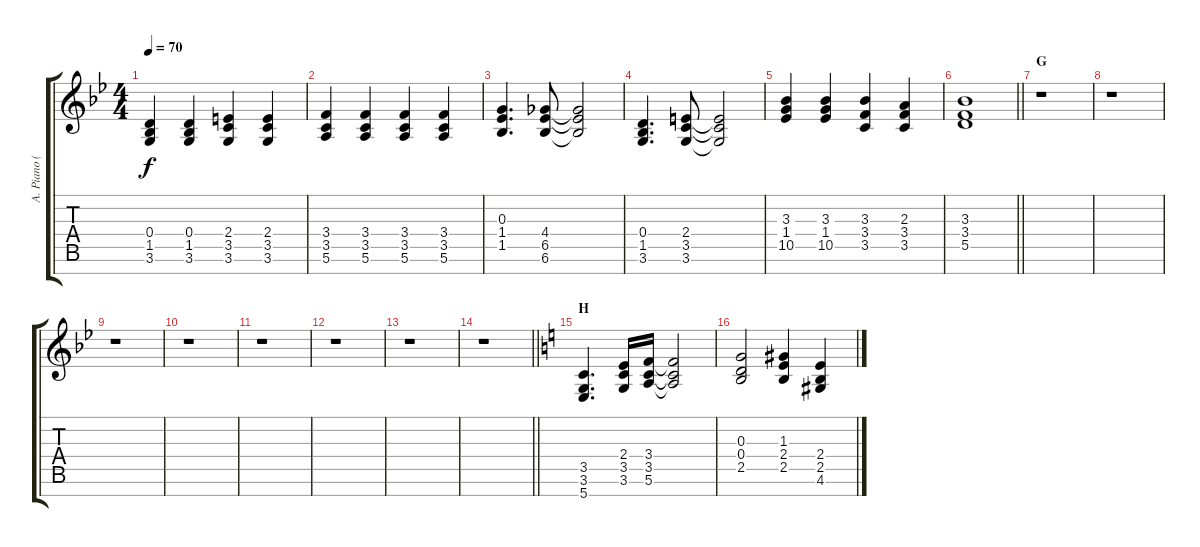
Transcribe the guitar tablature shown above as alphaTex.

\track ("A. Piano (Right Hand)" "A. Piano (") {instrument acousticgrandpiano}
\staff {score tabs}
\tuning (E5 B4 G4 D4 A3 E3 B2) {hide}
\ts (4 4)
\tempo 70
\clef g2
\ks bb
(0.4 1.5 3.6).4{dy f} (0.4 1.5 3.6).4 (2.4 3.5 3.6).4 (2.4 3.5 3.6).4 |
(3.4 3.5 5.6).4 (3.4 3.5 5.6).4 (3.4 3.5 5.6).4 (3.4 3.5 5.6).4 |
(0.3 1.4 1.5).4{d} (4.4 6.5 6.6).8 (4.4{t} 6.5{t} 6.6{t}).2 |
(0.4 1.5 3.6).4{d} (2.4 3.5 3.6).8 (2.4{t} 3.5{t} 3.6{t}).2 |
(3.3 1.4 10.5).4 (3.3 1.4 10.5).4 (3.3 3.4 3.5).4 (2.3 3.4 3.5).4 |
\barLineRight lightlight
(3.3 3.4 5.5).1 |
\section ("" "G")
r.1 |
r.1 |
r.1 |
r.1 |
r.1 |
r.1 |
r.1 |
\barLineRight lightlight
r.1 |
\section ("" "H")
\ks c
(3.5 3.6 5.7).4{d} (2.4 3.5 3.6).16 (3.4 3.5 5.6).16 (3.4{t} 3.5{t} 5.6{t}).2 |
(0.3 0.4 2.5).2 (1.3 2.4 2.5).4 (2.4 2.5 4.6).4
